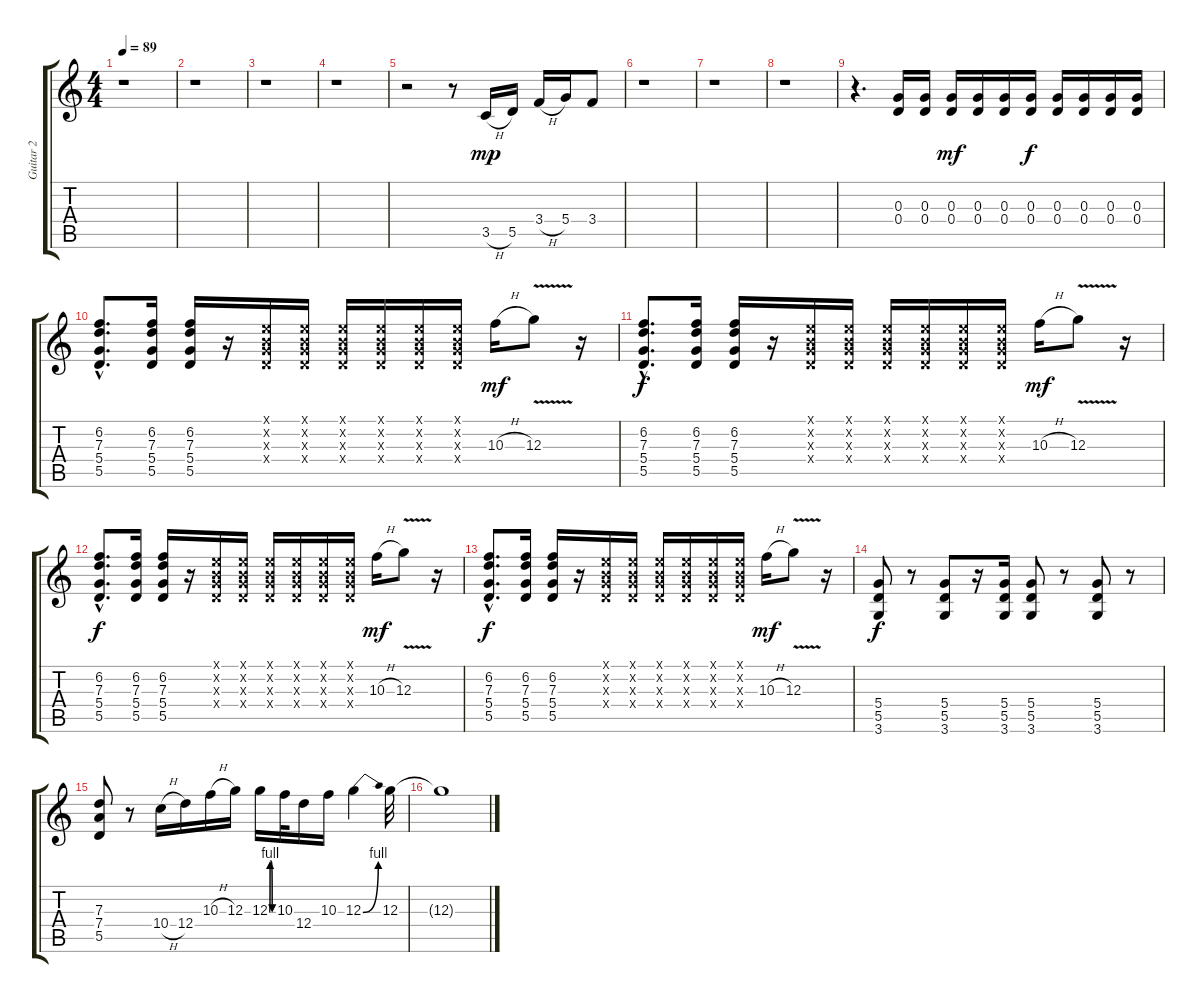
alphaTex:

\track ("Guitar 2" "Guitar 2") {instrument distortionguitar}
\staff {score tabs}
\tuning (E4 B3 G3 D3 A2 E2) {hide}
\ts (4 4)
\tempo 89
\clef g2
\ks c
r.1{dy f} |
r.1 |
r.1 |
r.1 |
r.2 r.8 3.5{h}.16{dy mp} 5.5.16 3.4{h}.16 5.4.16 3.4.8 |
r.1 |
r.1 |
r.1 |
r.4{d} (0.3 0.4).16 (0.3 0.4).16 (0.3 0.4).16{dy mf} (0.3 0.4).16 (0.3 0.4).16 (0.3 0.4).16{dy f} (0.3 0.4).16 (0.3 0.4).16 (0.3 0.4).16 (0.3 0.4).16 |
(6.2{hac} 7.3{hac} 5.4{hac} 5.5{hac}).8{d} (6.2 7.3 5.4 5.5).16 (6.2 7.3 5.4 5.5).16 r.16 (0.1{x} 0.2{x} 0.3{x} 0.4{x}).16 (0.1{x} 0.2{x} 0.3{x} 0.4{x}).16 (0.1{x} 0.2{x} 0.3{x} 0.4{x}).16 (0.1{x} 0.2{x} 0.3{x} 0.4{x}).16 (0.1{x} 0.2{x} 0.3{x} 0.4{x}).16 (0.1{x} 0.2{x} 0.3{x} 0.4{x}).16 10.3{h}.16{dy mf} 12.3{v}.8 r.16 |
(6.2{hac} 7.3{hac} 5.4{hac} 5.5{hac}).8{d dy f} (6.2 7.3 5.4 5.5).16 (6.2 7.3 5.4 5.5).16 r.16 (0.1{x} 0.2{x} 0.3{x} 0.4{x}).16 (0.1{x} 0.2{x} 0.3{x} 0.4{x}).16 (0.1{x} 0.2{x} 0.3{x} 0.4{x}).16 (0.1{x} 0.2{x} 0.3{x} 0.4{x}).16 (0.1{x} 0.2{x} 0.3{x} 0.4{x}).16 (0.1{x} 0.2{x} 0.3{x} 0.4{x}).16 10.3{h}.16{dy mf} 12.3{v}.8 r.16 |
(6.2{hac} 7.3{hac} 5.4{hac} 5.5{hac}).8{d dy f} (6.2 7.3 5.4 5.5).16 (6.2 7.3 5.4 5.5).16 r.16 (0.1{x} 0.2{x} 0.3{x} 0.4{x}).16 (0.1{x} 0.2{x} 0.3{x} 0.4{x}).16 (0.1{x} 0.2{x} 0.3{x} 0.4{x}).16 (0.1{x} 0.2{x} 0.3{x} 0.4{x}).16 (0.1{x} 0.2{x} 0.3{x} 0.4{x}).16 (0.1{x} 0.2{x} 0.3{x} 0.4{x}).16 10.3{h}.16{dy mf} 12.3{v}.8 r.16 |
(6.2{hac} 7.3{hac} 5.4{hac} 5.5{hac}).8{d dy f} (6.2 7.3 5.4 5.5).16 (6.2 7.3 5.4 5.5).16 r.16 (0.1{x} 0.2{x} 0.3{x} 0.4{x}).16 (0.1{x} 0.2{x} 0.3{x} 0.4{x}).16 (0.1{x} 0.2{x} 0.3{x} 0.4{x}).16 (0.1{x} 0.2{x} 0.3{x} 0.4{x}).16 (0.1{x} 0.2{x} 0.3{x} 0.4{x}).16 (0.1{x} 0.2{x} 0.3{x} 0.4{x}).16 10.3{h}.16{dy mf} 12.3{v}.8 r.16 |
(5.4 5.5 3.6).8{dy f} r.8 (5.4 5.5 3.6).8 r.16 (5.4 5.5 3.6).16 (5.4 5.5 3.6).8 r.8 (5.4 5.5 3.6).8 r.8 |
(7.3 7.4 5.5).8 r.8 10.4{h}.16 12.4.16 10.3{h}.16 12.3.16 12.3{be (custom 0 0 7 4 15 4 30 4 45 0 60 0)}.16 10.3.32 12.4.16 10.3.16 12.3{be (bend 0 0 60 4)}.4 12.3.32 |
12.3{t}.1
